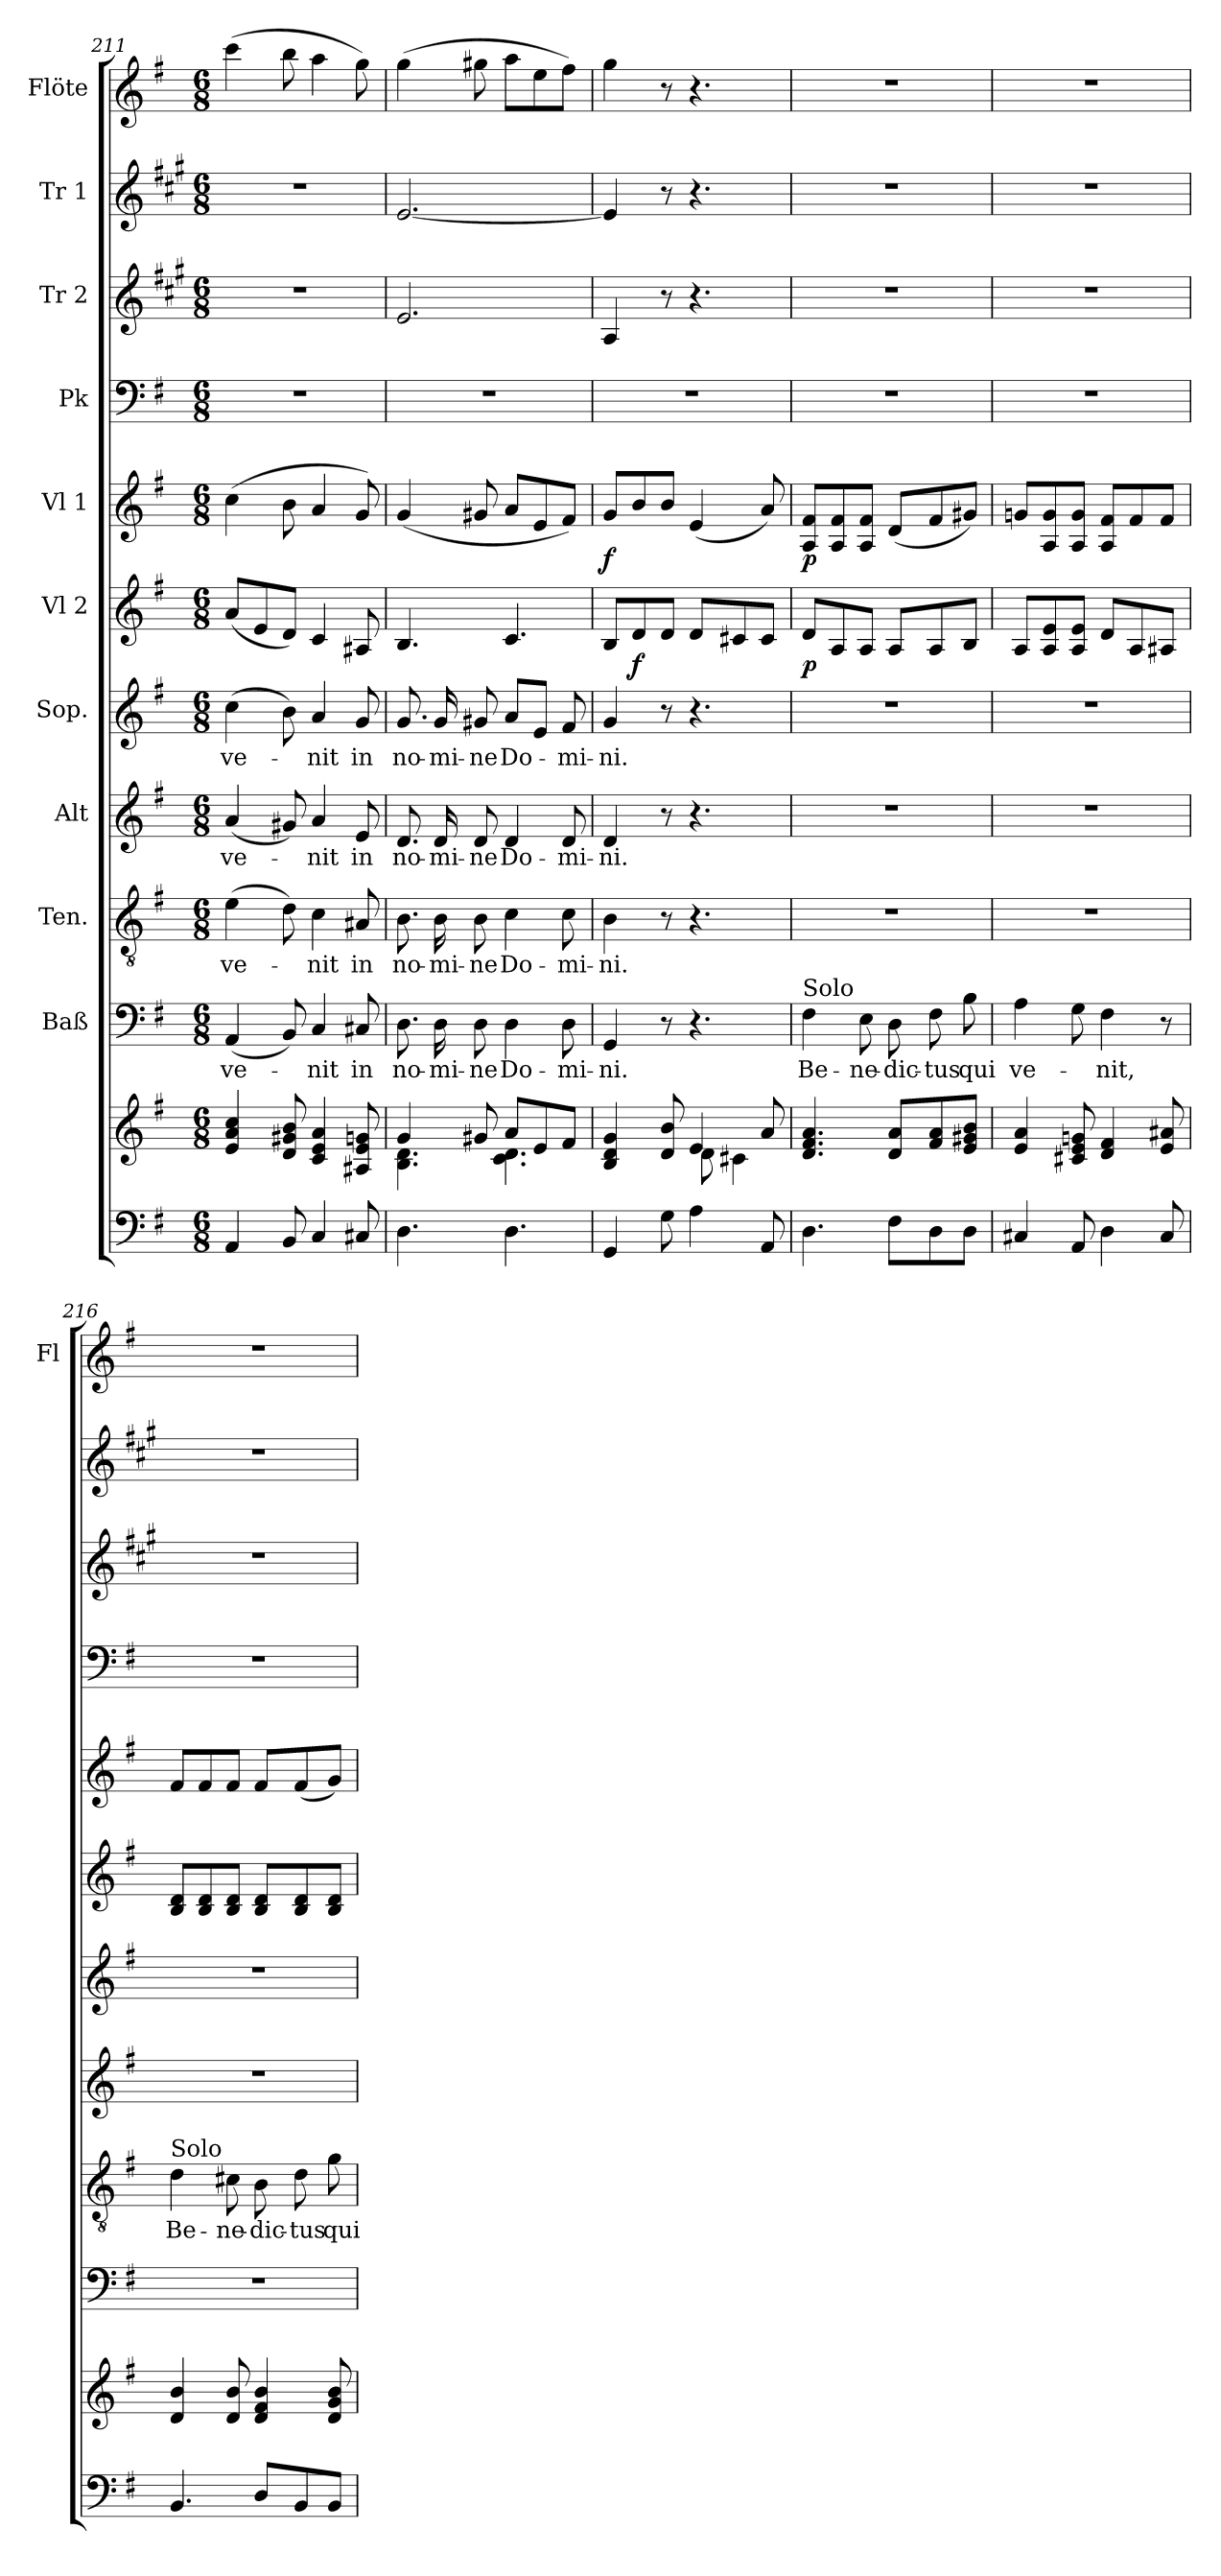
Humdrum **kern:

**kern	**kern	**kern	**text	**kern	**text	**kern	**text	**kern	**text	**kern	**dynam	**kern	**dynam	**kern	**kern	**kern	**kern
*part11	*part11	*part10	*part10	*part9	*part9	*part8	*part8	*part7	*part7	*part6	*part6	*part5	*part5	*part4	*part3	*part2	*part1
*staff12	*staff11	*staff10	*staff10	*staff9	*staff9	*staff8	*staff8	*staff7	*staff7	*staff6	*staff6	*staff5	*staff5	*staff4	*staff3	*staff2	*staff1
*	*	*I"Baß	*	*I"Ten.	*	*I"Alt	*	*I"Sop.	*	*I"Vl 2	*	*I"Vl 1	*	*I"Pk	*I"Tr 2	*I"Tr 1	*I"Flöte
*	*	*	*	*	*	*	*	*	*	*	*	*	*	*	*	*	*I'Fl
!!LO:PB:g=z
*clefF4	*clefG2	*clefF4	*	*clefGv2	*	*clefG2	*	*clefG2	*	*clefG2	*	*clefG2	*	*clefF4	*clefG2	*clefG2	*clefG2
*	*	*	*	*	*	*	*	*	*	*	*	*	*	*	*ITrd1c2	*ITrd1c2	*
*k[f#]	*k[f#]	*k[f#]	*	*k[f#]	*	*k[f#]	*	*k[f#]	*	*k[f#]	*	*k[f#]	*	*k[f#]	*k[f#]	*k[f#]	*k[f#]
*G:	*G:	*G:	*	*G:	*	*G:	*	*G:	*	*G:	*	*G:	*	*G:	*G:	*G:	*G:
*M6/8	*M6/8	*M6/8	*	*M6/8	*	*M6/8	*	*M6/8	*	*M6/8	*	*M6/8	*	*M6/8	*M6/8	*M6/8	*M6/8
=211	=211	=211	=211	=211	=211	=211	=211	=211	=211	=211	=211	=211	=211	=211	=211	=211	=211
!	!	!	!LO:LY:b	!	!LO:LY:b	!	!LO:LY:b	!	!LO:LY:b	!	!	!	!	!	!	!	!
4AA/	4e/ 4a/ 4cc/	(<4AA/	ve-	(>4e\	ve-	(<4a/	ve-	(>4cc\	ve-	(<8a/L	.	(>4cc\	.	2.r	2.r	2.r	(>4ccc\
.	.	.	.	.	.	.	.	.	.	8e/	.	.	.	.	.	.	.
8BB/	8d/ 8g#X/ 8b/	8BB/)	.	8d\)	.	8g#X/)	.	8b\)	.	8d/J)	.	8b\	.	.	.	.	8bb\
!	!	!	!LO:LY:b	!	!LO:LY:b	!	!LO:LY:b	!	!LO:LY:b	!	!	!	!	!	!	!	!
4C/	4c/ 4e/ 4a/	4C/	-nit	4c\	-nit	4a/	-nit	4a/	-nit	4c/	.	4a/	.	.	.	.	4aa\
!	!	!	!LO:LY:b	!	!LO:LY:b	!	!LO:LY:b	!	!LO:LY:b	!	!	!	!	!	!	!	!
8C#X/	8A#X/ 8e/ 8gn/	8C#X/	in	8A#X/	in	8e/	in	8g/	in	8A#X/	.	8g/)	.	.	.	.	8gg\)
=212	=212	=212	=212	=212	=212	=212	=212	=212	=212	=212	=212	=212	=212	=212	=212	=212	=212
*	*^	*	*	*	*	*	*	*	*	*	*	*	*	*	*	*	*
!	!	!	!	!LO:LY:b	!	!LO:LY:b	!	!LO:LY:b	!	!LO:LY:b	!	!	!	!	!	!	!	!
4.D\	4g/	4.B\ 4.d\	8.D\	no-	8.B\	no-	8.d/	no-	8.g/	no-	4.B/	.	(<4g/	.	2.r	2.d/	[2.d/	(>4gg\
!	!	!	!	!LO:LY:b	!	!LO:LY:b	!	!LO:LY:b	!	!LO:LY:b	!	!	!	!	!	!	!	!
.	.	.	16D\	-mi-	16B\	-mi-	16d/	-mi-	16g/	-mi-	.	.	.	.	.	.	.	.
!	!	!	!	!LO:LY:b	!	!LO:LY:b	!	!LO:LY:b	!	!LO:LY:b	!	!	!	!	!	!	!	!
.	8g#X/	.	8D\	-ne	8B\	-ne	8d/	-ne	8g#X/	-ne	.	.	8g#X/	.	.	.	.	8gg#X\
!	!	!	!	!LO:LY:b	!	!LO:LY:b	!	!LO:LY:b	!	!LO:LY:b	!	!	!	!	!	!	!	!
4.D\	8a/L	4.c\ 4.d\	4D\	Do-	4c\	Do-	4d/	Do-	8a/L	Do-	4.c/	.	8a/L	.	.	.	.	8aa\L
.	8e/	.	.	.	.	.	.	.	8e/J	.	.	.	8e/	.	.	.	.	8ee\
!	!	!	!	!LO:LY:b	!	!LO:LY:b	!	!LO:LY:b	!	!LO:LY:b	!	!	!	!	!	!	!	!
.	8f#/J	.	8D\	-mi-	8c\	-mi-	8d/	-mi-	8f#/	-mi-	.	.	8f#/J)	.	.	.	.	8ff#\J)
=213	=213	=213	=213	=213	=213	=213	=213	=213	=213	=213	=213	=213	=213	=213	=213	=213	=213	=213
!	!	!	!	!LO:LY:b	!	!LO:LY:b	!	!LO:LY:b	!	!LO:LY:b	!	!	!	!LO:DY:b	!	!	!	!
4GG/	4B/ 4d/ 4g/	4.ryy	4GG/	-ni.	4B\	-ni.	4d/	-ni.	4g/	-ni.	8B/L	.	8g/L	f	2.r	4G/	4d/]	4gg\
!	!	!	!	!	!	!	!	!	!	!	!	!LO:DY:b	!	!	!	!	!	!
.	.	.	.	.	.	.	.	.	.	.	8d/	f	8b/	.	.	.	.	.
8G\	8d/ 8b/	.	8r	.	8r	.	8r	.	8r	.	8d/J	.	8b/J	.	.	8r	8r	8r
4A\	4e/	8d\	4.r	.	4.r	.	4.r	.	4.r	.	8d/L	.	(<4e/	.	.	4.r	4.r	4.r
.	.	4c#X\	.	.	.	.	.	.	.	.	8c#X/	.	.	.	.	.	.	.
8AA/	8a/	.	.	.	.	.	.	.	.	.	8c#/J	.	8a/)	.	.	.	.	.
*	*v	*v	*	*	*	*	*	*	*	*	*	*	*	*	*	*	*	*
=214	=214	=214	=214	=214	=214	=214	=214	=214	=214	=214	=214	=214	=214	=214	=214	=214	=214
!	!	!LO:TX:a:t=Solo	!	!	!	!	!	!	!	!	!	!	!	!	!	!	!
!	!	!	!LO:LY:b	!	!	!	!	!	!	!	!LO:DY:b	!	!LO:DY:b	!	!	!	!
4.D\	4.d/ 4.f#/ 4.a/	4F#\	Be-	2.r	.	2.r	.	2.r	.	8d/L	p	8A/ 8f#/L	p	2.r	2.r	2.r	2.r
.	.	.	.	.	.	.	.	.	.	8A/	.	8A/ 8f#/	.	.	.	.	.
!	!	!	!LO:LY:b	!	!	!	!	!	!	!	!	!	!	!	!	!	!
.	.	8E\	-ne-	.	.	.	.	.	.	8A/J	.	8A/ 8f#/J	.	.	.	.	.
!	!	!	!LO:LY:b	!	!	!	!	!	!	!	!	!	!	!	!	!	!
8F#\L	8d/ 8a/L	8D\	-dic-	.	.	.	.	.	.	8A/L	.	(<8d/L	.	.	.	.	.
!	!	!	!LO:LY:b	!	!	!	!	!	!	!	!	!	!	!	!	!	!
8D\	8f#/ 8a/	8F#\	-tus	.	.	.	.	.	.	8A/	.	8f#/	.	.	.	.	.
!	!	!	!LO:LY:b	!	!	!	!	!	!	!	!	!	!	!	!	!	!
8D\J	8e/ 8g#X/ 8b/J	8B\	qui	.	.	.	.	.	.	8B/J	.	8g#X/J)	.	.	.	.	.
!!LO:PB:g=z
=215	=215	=215	=215	=215	=215	=215	=215	=215	=215	=215	=215	=215	=215	=215	=215	=215	=215
!	!	!	!LO:LY:b	!	!	!	!	!	!	!	!	!	!	!	!	!	!
4C#X/	4e/ 4a/	4A\	ve-	2.r	.	2.r	.	2.r	.	8A/L	.	8gn/L	.	2.r	2.r	2.r	2.r
.	.	.	.	.	.	.	.	.	.	8A/ 8e/	.	8A/ 8g/	.	.	.	.	.
8AA/	8c#X/ 8e/ 8gn/	8G\	.	.	.	.	.	.	.	8A/ 8e/J	.	8A/ 8g/J	.	.	.	.	.
!	!	!	!LO:LY:b	!	!	!	!	!	!	!	!	!	!	!	!	!	!
4D\	4d/ 4f#/	4F#\	-nit,	.	.	.	.	.	.	8d/L	.	8A/ 8f#/L	.	.	.	.	.
.	.	.	.	.	.	.	.	.	.	8A/	.	8f#/	.	.	.	.	.
8C#/	8e/ 8a#X/	8r	.	.	.	.	.	.	.	8A#X/J	.	8f#/J	.	.	.	.	.
=216	=216	=216	=216	=216	=216	=216	=216	=216	=216	=216	=216	=216	=216	=216	=216	=216	=216
!	!	!	!	!LO:TX:a:t=Solo	!	!	!	!	!	!	!	!	!	!	!	!	!
!	!	!	!	!	!LO:LY:b	!	!	!	!	!	!	!	!	!	!	!	!
4.BB/	4d/ 4b/	2.r	.	4d\	Be-	2.r	.	2.r	.	8B/ 8d/L	.	8f#/L	.	2.r	2.r	2.r	2.r
.	.	.	.	.	.	.	.	.	.	8B/ 8d/	.	8f#/	.	.	.	.	.
!	!	!	!	!	!LO:LY:b	!	!	!	!	!	!	!	!	!	!	!	!
.	8d/ 8b/	.	.	8c#X\	-ne-	.	.	.	.	8B/ 8d/J	.	8f#/J	.	.	.	.	.
!	!	!	!	!	!LO:LY:b	!	!	!	!	!	!	!	!	!	!	!	!
8D/L	4d/ 4f#/ 4b/	.	.	8B\	-dic-	.	.	.	.	8B/ 8d/L	.	8f#/L	.	.	.	.	.
!	!	!	!	!	!LO:LY:b	!	!	!	!	!	!	!	!	!	!	!	!
8BB/	.	.	.	8d\	-tus	.	.	.	.	8B/ 8d/	.	(<8f#/	.	.	.	.	.
!	!	!	!	!	!LO:LY:b	!	!	!	!	!	!	!	!	!	!	!	!
8BB/J	8d/ 8g/ 8b/	.	.	8g\	qui	.	.	.	.	8B/ 8d/J	.	8g/J)	.	.	.	.	.
=	=	=	=	=	=	=	=	=	=	=	=	=	=	=	=	=	=
*-	*-	*-	*-	*-	*-	*-	*-	*-	*-	*-	*-	*-	*-	*-	*-	*-	*-
